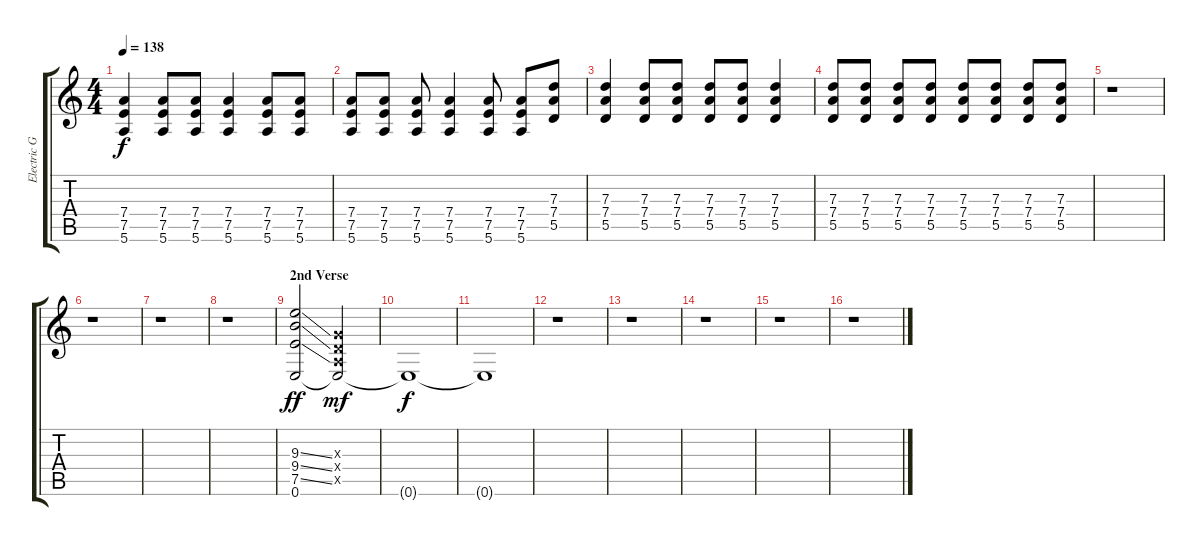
\track ("Electric Guitar" "Electric G") {instrument distortionguitar}
\staff {score tabs}
\tuning (E4 B3 G3 D3 A2 E2) {hide}
\ts (4 4)
\tempo 138
\clef g2
\ks c
(7.4 7.5 5.6).4{dy f volume 6} (7.4 7.5 5.6).8 (7.4 7.5 5.6).8 (7.4 7.5 5.6).4 (7.4 7.5 5.6).8 (7.4 7.5 5.6).8 |
(7.4 7.5 5.6).8 (7.4 7.5 5.6).8 (7.4 7.5 5.6).8 (7.4 7.5 5.6).4 (7.4 7.5 5.6).8 (7.4 7.5 5.6).8 (7.3 7.4 5.5).8 |
(7.3 7.4 5.5).4 (7.3 7.4 5.5).8 (7.3 7.4 5.5).8 (7.3 7.4 5.5).8 (7.3 7.4 5.5).8 (7.3 7.4 5.5).4 |
(7.3 7.4 5.5).8 (7.3 7.4 5.5).8 (7.3 7.4 5.5).8 (7.3 7.4 5.5).8 (7.3 7.4 5.5).8 (7.3 7.4 5.5).8 (7.3 7.4 5.5).8 (7.3 7.4 5.5).8 |
r.1 |
r.1 |
r.1 |
r.1 |
\section ("" "2nd Verse")
(9.3{ss} 9.4{ss} 7.5{ss} 0.6).2{dy ff volume 14} (0.3{x} 0.4{x} 0.5{x} 0.6{t}).2{dy mf} |
0.6{t}.1{dy f volume 0} |
0.6{t}.1 |
r.1 |
r.1 |
r.1 |
r.1 |
r.1
